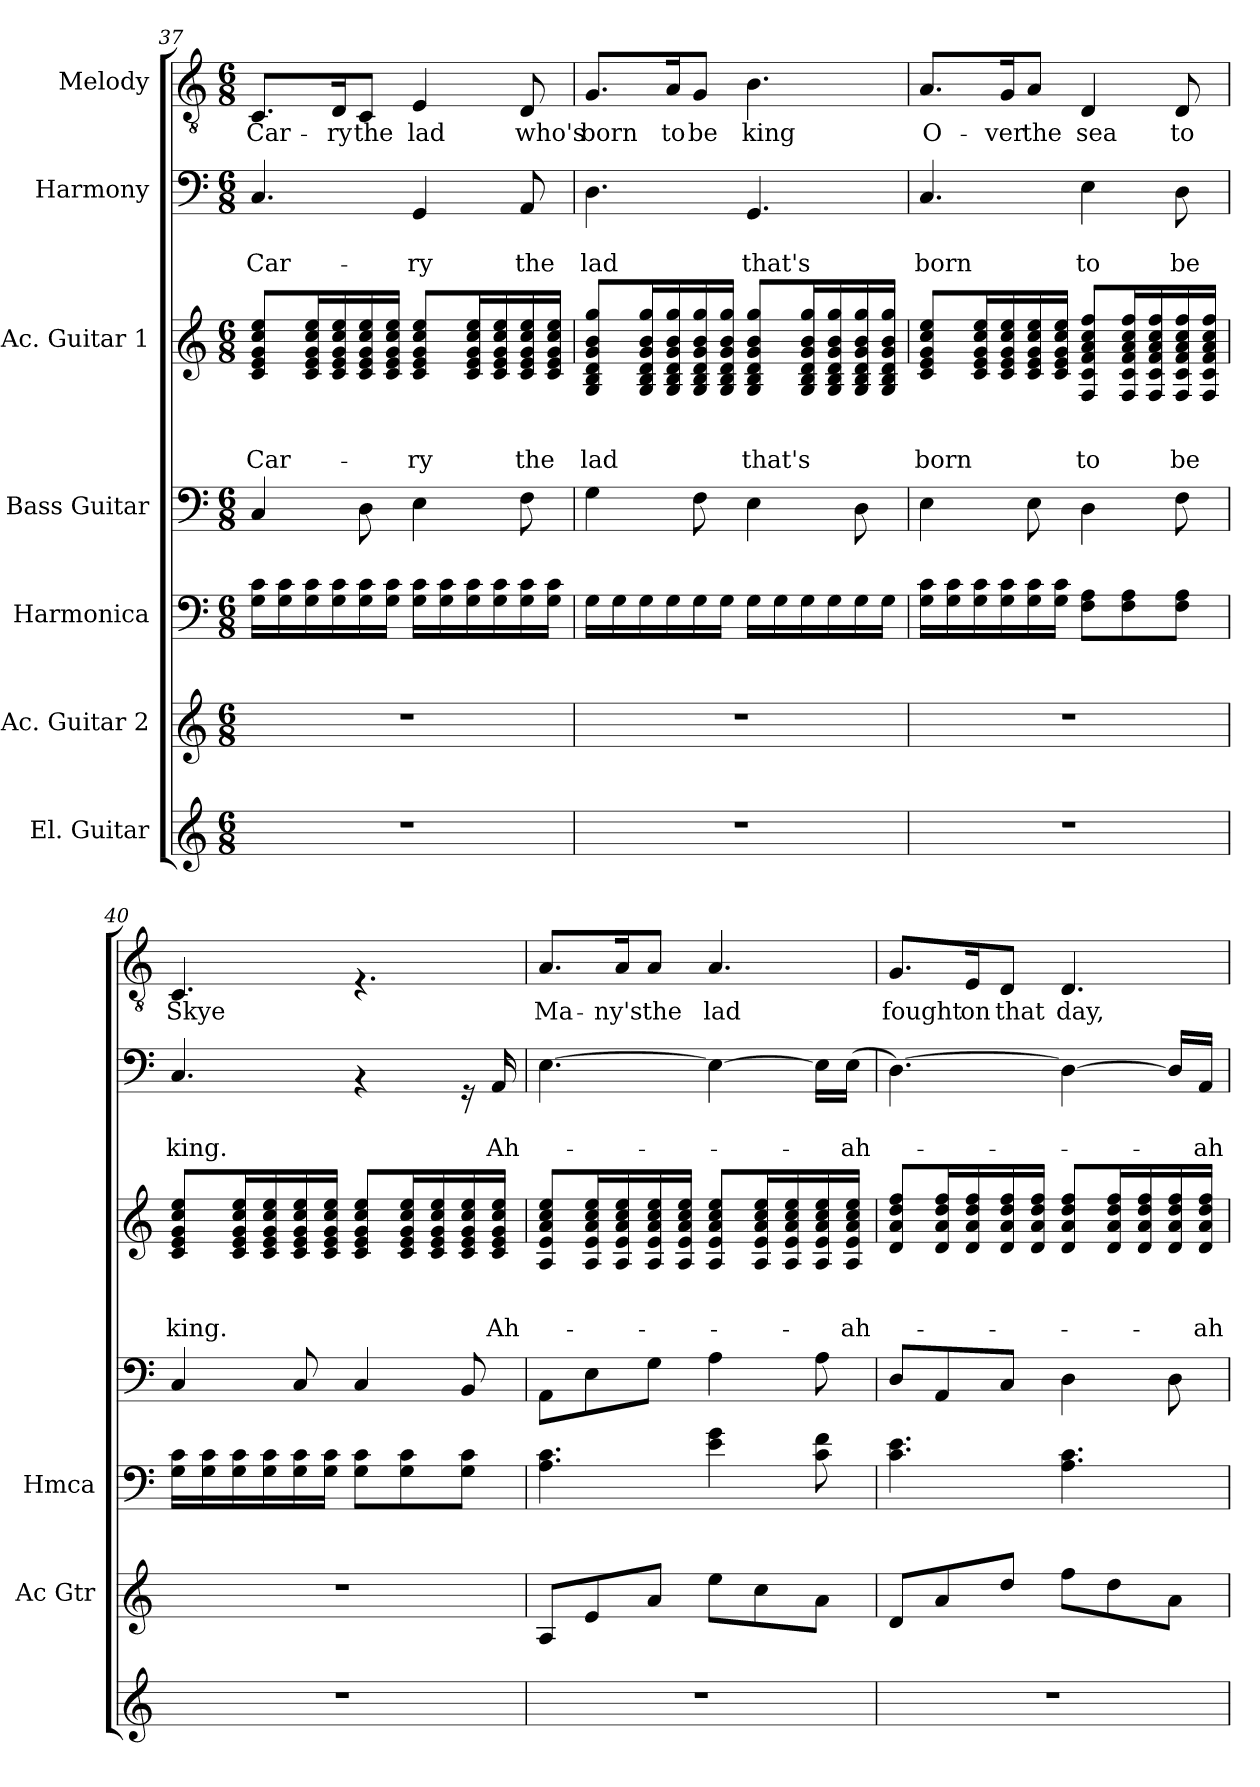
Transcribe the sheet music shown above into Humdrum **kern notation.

**kern	**kern	**kern	**kern	**kern	**text	**text	**text	**kern	**text	**text	**kern	**text
*part7	*part6	*part5	*part4	*part3	*part3	*part3	*part3	*part2	*part2	*part2	*part1	*part1
*staff7	*staff6	*staff5	*staff4	*staff3	*staff3	*staff3	*staff3	*staff2	*staff2	*staff2	*staff1	*staff1
*I"El. Guitar	*I"Ac. Guitar 2	*I"Harmonica	*I"Bass Guitar	*I"Ac. Guitar 1	*	*	*	*I"Harmony	*	*	*I"Melody	*
*	*I'Ac Gtr	*I'Hmca	*	*	*	*	*	*	*	*	*	*
*clefG2	*clefG2	*clefF4	*clefF4	*clefG2	*	*	*	*clefF4	*	*	*clefGv2	*
*ITrd7c12	*ITrd7c12	*	*ITrd7c12	*	*	*	*	*	*	*	*	*
*k[]	*k[]	*k[]	*k[]	*k[]	*	*	*	*k[]	*	*	*k[]	*
*C:	*C:	*C:	*C:	*C:	*	*	*	*C:	*	*	*C:	*
*M6/8	*M6/8	*M6/8	*M6/8	*M6/8	*	*	*	*M6/8	*	*	*M6/8	*
=37	=37	=37	=37	=37	=37	=37	=37	=37	=37	=37	=37	=37
!	!	!	!	!	!	!	!LO:LY:a	!	!	!LO:LY:b	!	!LO:LY:b
2.r	2.r	16G\ 16c\LL	4CC/	8c/ 8e/ 8g/ 8cc/ 8ee/L	.	.	Car-	4.C/	.	Car-	8.C/L	Car-
.	.	16G\ 16c\	.	.	.	.	.	.	.	.	.	.
.	.	16G\ 16c\	.	16c/ 16e/ 16g/ 16cc/ 16ee/L	.	.	.	.	.	.	.	.
!	!	!	!	!	!	!	!	!	!	!	!	!LO:LY:b
.	.	16G\ 16c\	.	16c/ 16e/ 16g/ 16cc/ 16ee/	.	.	.	.	.	.	16D/k	-ry
!	!	!	!	!	!	!	!	!	!	!	!	!LO:LY:b
.	.	16G\ 16c\	8DD\	16c/ 16e/ 16g/ 16cc/ 16ee/	.	.	.	.	.	.	8C/J	the
.	.	16G\ 16c\JJ	.	16c/ 16e/ 16g/ 16cc/ 16ee/JJ	.	.	.	.	.	.	.	.
!	!	!	!	!	!	!	!LO:LY:a	!	!	!LO:LY:b	!	!LO:LY:b
.	.	16G\ 16c\LL	4EE\	8c/ 8e/ 8g/ 8cc/ 8ee/L	.	.	-ry	4GG/	.	-ry	4E/	lad
.	.	16G\ 16c\	.	.	.	.	.	.	.	.	.	.
.	.	16G\ 16c\	.	16c/ 16e/ 16g/ 16cc/ 16ee/L	.	.	.	.	.	.	.	.
.	.	16G\ 16c\	.	16c/ 16e/ 16g/ 16cc/ 16ee/	.	.	.	.	.	.	.	.
!	!	!	!	!	!	!	!LO:LY:a	!	!	!LO:LY:b	!	!LO:LY:b
.	.	16G\ 16c\	8FF\	16c/ 16e/ 16g/ 16cc/ 16ee/	.	.	the	8AA/	.	the	8D/	who's
.	.	16G\ 16c\JJ	.	16c/ 16e/ 16g/ 16cc/ 16ee/JJ	.	.	.	.	.	.	.	.
!!LO:PB:g=z
=38	=38	=38	=38	=38	=38	=38	=38	=38	=38	=38	=38	=38
!	!	!	!	!	!	!	!LO:LY:a	!	!	!LO:LY:b	!	!LO:LY:b
2.r	2.r	16G\LL	4GG\	8G/ 8B/ 8d/ 8g/ 8b/ 8gg/L	.	.	lad	4.D\	.	lad	8.G/L	born
.	.	16G\	.	.	.	.	.	.	.	.	.	.
.	.	16G\	.	16G/ 16B/ 16d/ 16g/ 16b/ 16gg/L	.	.	.	.	.	.	.	.
!	!	!	!	!	!	!	!	!	!	!	!	!LO:LY:b
.	.	16G\	.	16G/ 16B/ 16d/ 16g/ 16b/ 16gg/	.	.	.	.	.	.	16A/k	to
!	!	!	!	!	!	!	!	!	!	!	!	!LO:LY:b
.	.	16G\	8FF\	16G/ 16B/ 16d/ 16g/ 16b/ 16gg/	.	.	.	.	.	.	8G/J	be
.	.	16G\JJ	.	16G/ 16B/ 16d/ 16g/ 16b/ 16gg/JJ	.	.	.	.	.	.	.	.
!	!	!	!	!	!	!	!LO:LY:a	!	!	!LO:LY:b	!	!LO:LY:b
.	.	16G\LL	4EE\	8G/ 8B/ 8d/ 8g/ 8b/ 8gg/L	.	.	that's	4.GG/	.	that's	4.B\	king
.	.	16G\	.	.	.	.	.	.	.	.	.	.
.	.	16G\	.	16G/ 16B/ 16d/ 16g/ 16b/ 16gg/L	.	.	.	.	.	.	.	.
.	.	16G\	.	16G/ 16B/ 16d/ 16g/ 16b/ 16gg/	.	.	.	.	.	.	.	.
.	.	16G\	8DD\	16G/ 16B/ 16d/ 16g/ 16b/ 16gg/	.	.	.	.	.	.	.	.
.	.	16G\JJ	.	16G/ 16B/ 16d/ 16g/ 16b/ 16gg/JJ	.	.	.	.	.	.	.	.
=39	=39	=39	=39	=39	=39	=39	=39	=39	=39	=39	=39	=39
!	!	!	!	!	!	!	!LO:LY:a	!	!	!LO:LY:b	!	!LO:LY:b
2.r	2.r	16G\ 16c\LL	4EE\	8c/ 8e/ 8g/ 8cc/ 8ee/L	.	.	born	4.C/	.	born	8.A/L	O-
.	.	16G\ 16c\	.	.	.	.	.	.	.	.	.	.
.	.	16G\ 16c\	.	16c/ 16e/ 16g/ 16cc/ 16ee/L	.	.	.	.	.	.	.	.
!	!	!	!	!	!	!	!	!	!	!	!	!LO:LY:b
.	.	16G\ 16c\	.	16c/ 16e/ 16g/ 16cc/ 16ee/	.	.	.	.	.	.	16G/k	-ver
!	!	!	!	!	!	!	!	!	!	!	!	!LO:LY:b
.	.	16G\ 16c\	8EE\	16c/ 16e/ 16g/ 16cc/ 16ee/	.	.	.	.	.	.	8A/J	the
.	.	16G\ 16c\JJ	.	16c/ 16e/ 16g/ 16cc/ 16ee/JJ	.	.	.	.	.	.	.	.
!	!	!	!	!	!	!	!LO:LY:a	!	!	!LO:LY:b	!	!LO:LY:b
.	.	8F\ 8A\L	4DD\	8F/ 8c/ 8f/ 8a/ 8cc/ 8ff/L	.	.	to	4E\	.	to	4D/	sea
.	.	8F\ 8A\	.	16F/ 16c/ 16f/ 16a/ 16cc/ 16ff/L	.	.	.	.	.	.	.	.
.	.	.	.	16F/ 16c/ 16f/ 16a/ 16cc/ 16ff/	.	.	.	.	.	.	.	.
!	!	!	!	!	!	!	!LO:LY:a	!	!	!LO:LY:b	!	!LO:LY:b
.	.	8F\ 8A\J	8FF\	16F/ 16c/ 16f/ 16a/ 16cc/ 16ff/	.	.	be	8D\	.	be	8D/	to
.	.	.	.	16F/ 16c/ 16f/ 16a/ 16cc/ 16ff/JJ	.	.	.	.	.	.	.	.
=40	=40	=40	=40	=40	=40	=40	=40	=40	=40	=40	=40	=40
!	!	!	!	!	!	!	!LO:LY:a	!	!	!LO:LY:b	!	!LO:LY:b
2.r	2.r	16G\ 16c\LL	4CC/	8c/ 8e/ 8g/ 8cc/ 8ee/L	.	.	king.	4.C/	.	king.	4.C/	Skye
.	.	16G\ 16c\	.	.	.	.	.	.	.	.	.	.
.	.	16G\ 16c\	.	16c/ 16e/ 16g/ 16cc/ 16ee/L	.	.	.	.	.	.	.	.
.	.	16G\ 16c\	.	16c/ 16e/ 16g/ 16cc/ 16ee/	.	.	.	.	.	.	.	.
.	.	16G\ 16c\	8CC/	16c/ 16e/ 16g/ 16cc/ 16ee/	.	.	.	.	.	.	.	.
.	.	16G\ 16c\JJ	.	16c/ 16e/ 16g/ 16cc/ 16ee/JJ	.	.	.	.	.	.	.	.
.	.	8G\ 8c\L	4CC/	8c/ 8e/ 8g/ 8cc/ 8ee/L	.	.	.	4rAA	.	.	4.rF	.
.	.	8G\ 8c\	.	16c/ 16e/ 16g/ 16cc/ 16ee/L	.	.	.	.	.	.	.	.
.	.	.	.	16c/ 16e/ 16g/ 16cc/ 16ee/	.	.	.	.	.	.	.	.
.	.	8G\ 8c\J	8BBB/	16c/ 16e/ 16g/ 16cc/ 16ee/	.	.	.	16rGG	.	.	.	.
!	!	!	!	!	!	!	!LO:LY:a	!	!	!LO:LY:b	!	!
.	.	.	.	16c/ 16e/ 16g/ 16cc/ 16ee/JJ	.	.	Ah-	16AA/	.	Ah-	.	.
=41	=41	=41	=41	=41	=41	=41	=41	=41	=41	=41	=41	=41
!	!	!	!	!	!	!	!	!	!	!	!	!LO:LY:b
2.r	8AA/L	4.A\ 4.c\	8AAA\L	8A/ 8e/ 8a/ 8cc/ 8ee/L	.	.	.	[>4.E\	.	.	8.A/L	Ma-
.	8E/	.	8EE\	16A/ 16e/ 16a/ 16cc/ 16ee/L	.	.	.	.	.	.	.	.
!	!	!	!	!	!	!	!	!	!	!	!	!LO:LY:b
.	.	.	.	16A/ 16e/ 16a/ 16cc/ 16ee/	.	.	.	.	.	.	16A/k	-ny's
!	!	!	!	!	!	!	!	!	!	!	!	!LO:LY:b
.	8A/J	.	8GG\J	16A/ 16e/ 16a/ 16cc/ 16ee/	.	.	.	.	.	.	8A/J	the
.	.	.	.	16A/ 16e/ 16a/ 16cc/ 16ee/JJ	.	.	.	.	.	.	.	.
!	!	!	!	!	!	!	!	!	!	!	!	!LO:LY:b
.	8e\L	4e\ 4g\	4AA\	8A/ 8e/ 8a/ 8cc/ 8ee/L	.	.	.	4E\_	.	.	4.A/	lad
.	8c\	.	.	16A/ 16e/ 16a/ 16cc/ 16ee/L	.	.	.	.	.	.	.	.
.	.	.	.	16A/ 16e/ 16a/ 16cc/ 16ee/	.	.	.	.	.	.	.	.
.	8A\J	8c\ 8f\	8AA\	16A/ 16e/ 16a/ 16cc/ 16ee/	.	.	.	16E\LL]	.	.	.	.
!	!	!	!	!	!	!	!LO:LY:a	!	!	!LO:LY:b	!	!
.	.	.	.	16A/ 16e/ 16a/ 16cc/ 16ee/JJ	.	.	-ah-	(>16E\JJ	.	-ah-	.	.
!!LO:PB:g=z
=42	=42	=42	=42	=42	=42	=42	=42	=42	=42	=42	=42	=42
!	!	!	!	!	!	!	!	!	!	!	!	!LO:LY:b
2.r	8D/L	4.c\ 4.e\	8DD/L	8d/ 8a/ 8dd/ 8ff/L	.	.	.	[>4.D\)	.	.	8.G/L	fought
.	8A/	.	8AAA/	16d/ 16a/ 16dd/ 16ff/L	.	.	.	.	.	.	.	.
!	!	!	!	!	!	!	!	!	!	!	!	!LO:LY:b
.	.	.	.	16d/ 16a/ 16dd/ 16ff/	.	.	.	.	.	.	16E/k	on
!	!	!	!	!	!	!	!	!	!	!	!	!LO:LY:b
.	8d/J	.	8CC/J	16d/ 16a/ 16dd/ 16ff/	.	.	.	.	.	.	8D/J	that
.	.	.	.	16d/ 16a/ 16dd/ 16ff/JJ	.	.	.	.	.	.	.	.
!	!	!	!	!	!	!	!	!	!	!	!	!LO:LY:b
.	8f\L	4.A\ 4.c\	4DD\	8d/ 8a/ 8dd/ 8ff/L	.	.	.	4D\_	.	.	4.D/	day,
.	8d\	.	.	16d/ 16a/ 16dd/ 16ff/L	.	.	.	.	.	.	.	.
.	.	.	.	16d/ 16a/ 16dd/ 16ff/	.	.	.	.	.	.	.	.
.	8A\J	.	8DD\	16d/ 16a/ 16dd/ 16ff/	.	.	.	16D/LL]	.	.	.	.
!	!	!	!	!	!	!	!LO:LY:a	!	!	!LO:LY:b	!	!
.	.	.	.	16d/ 16a/ 16dd/ 16ff/JJ	.	.	-ah-	16AA/JJ	.	-ah-	.	.
=	=	=	=	=	=	=	=	=	=	=	=	=
*-	*-	*-	*-	*-	*-	*-	*-	*-	*-	*-	*-	*-
